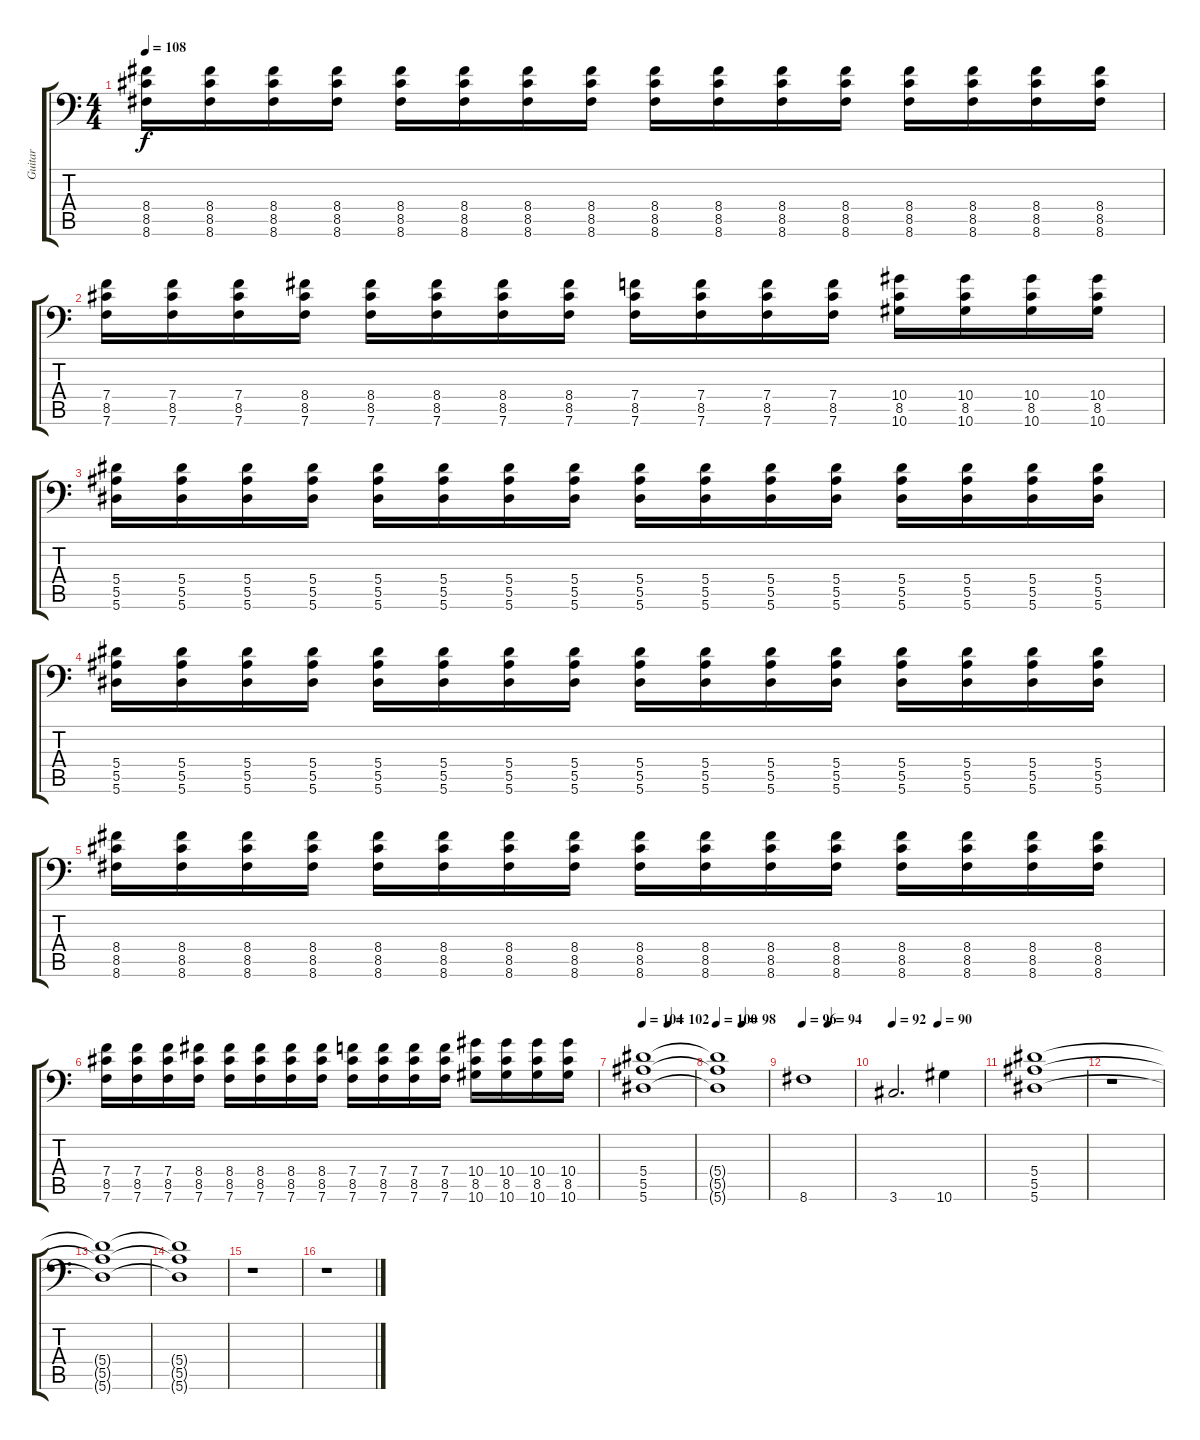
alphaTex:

\track ("Guitar" "Guitar") {instrument distortionguitar}
\staff {score tabs}
\tuning (C4 G3 Eb3 Bb2 F2 Bb1) {hide}
\ts (4 4)
\tempo 108
\clef f4
\ks c
(8.4 8.5 8.6).16{dy f} (8.4 8.5 8.6).16 (8.4 8.5 8.6).16 (8.4 8.5 8.6).16 (8.4 8.5 8.6).16 (8.4 8.5 8.6).16 (8.4 8.5 8.6).16 (8.4 8.5 8.6).16 (8.4 8.5 8.6).16 (8.4 8.5 8.6).16 (8.4 8.5 8.6).16 (8.4 8.5 8.6).16 (8.4 8.5 8.6).16 (8.4 8.5 8.6).16 (8.4 8.5 8.6).16 (8.4 8.5 8.6).16 |
(7.4 8.5 7.6).16 (7.4 8.5 7.6).16 (7.4 8.5 7.6).16 (8.4 8.5 7.6).16 (8.4 8.5 7.6).16 (8.4 8.5 7.6).16 (8.4 8.5 7.6).16 (8.4 8.5 7.6).16 (7.4 8.5 7.6).16 (7.4 8.5 7.6).16 (7.4 8.5 7.6).16 (7.4 8.5 7.6).16 (10.4 8.5 10.6).16 (10.4 8.5 10.6).16 (10.4 8.5 10.6).16 (10.4 8.5 10.6).16 |
(5.4 5.5 5.6).16 (5.4 5.5 5.6).16 (5.4 5.5 5.6).16 (5.4 5.5 5.6).16 (5.4 5.5 5.6).16 (5.4 5.5 5.6).16 (5.4 5.5 5.6).16 (5.4 5.5 5.6).16 (5.4 5.5 5.6).16 (5.4 5.5 5.6).16 (5.4 5.5 5.6).16 (5.4 5.5 5.6).16 (5.4 5.5 5.6).16 (5.4 5.5 5.6).16 (5.4 5.5 5.6).16 (5.4 5.5 5.6).16 |
(5.4 5.5 5.6).16 (5.4 5.5 5.6).16 (5.4 5.5 5.6).16 (5.4 5.5 5.6).16 (5.4 5.5 5.6).16 (5.4 5.5 5.6).16 (5.4 5.5 5.6).16 (5.4 5.5 5.6).16 (5.4 5.5 5.6).16 (5.4 5.5 5.6).16 (5.4 5.5 5.6).16 (5.4 5.5 5.6).16 (5.4 5.5 5.6).16 (5.4 5.5 5.6).16 (5.4 5.5 5.6).16 (5.4 5.5 5.6).16 |
(8.4 8.5 8.6).16 (8.4 8.5 8.6).16 (8.4 8.5 8.6).16 (8.4 8.5 8.6).16 (8.4 8.5 8.6).16 (8.4 8.5 8.6).16 (8.4 8.5 8.6).16 (8.4 8.5 8.6).16 (8.4 8.5 8.6).16 (8.4 8.5 8.6).16 (8.4 8.5 8.6).16 (8.4 8.5 8.6).16 (8.4 8.5 8.6).16 (8.4 8.5 8.6).16 (8.4 8.5 8.6).16 (8.4 8.5 8.6).16 |
(7.4 8.5 7.6).16 (7.4 8.5 7.6).16 (7.4 8.5 7.6).16 (8.4 8.5 7.6).16 (8.4 8.5 7.6).16 (8.4 8.5 7.6).16 (8.4 8.5 7.6).16 (8.4 8.5 7.6).16 (7.4 8.5 7.6).16 (7.4 8.5 7.6).16 (7.4 8.5 7.6).16 (7.4 8.5 7.6).16 (10.4 8.5 10.6).16 (10.4 8.5 10.6).16 (10.4 8.5 10.6).16 (10.4 8.5 10.6).16 |
\tempo 104
\tempo (102 0.5)
(5.4 5.5 5.6).1 |
\tempo 100
\tempo (98 0.5)
(5.4{t} 5.5{t} 5.6{t}).1 |
\tempo 96
\tempo (94 0.5)
8.6.1 |
\tempo 92
\tempo (90 0.5)
3.6.2{d} 10.6.4 |
(5.4 5.5 5.6).1 |
r.1 |
(5.4{t} 5.5{t} 5.6{t}).1 |
(5.4{t} 5.5{t} 5.6{t}).1 |
r.1 |
r.1
